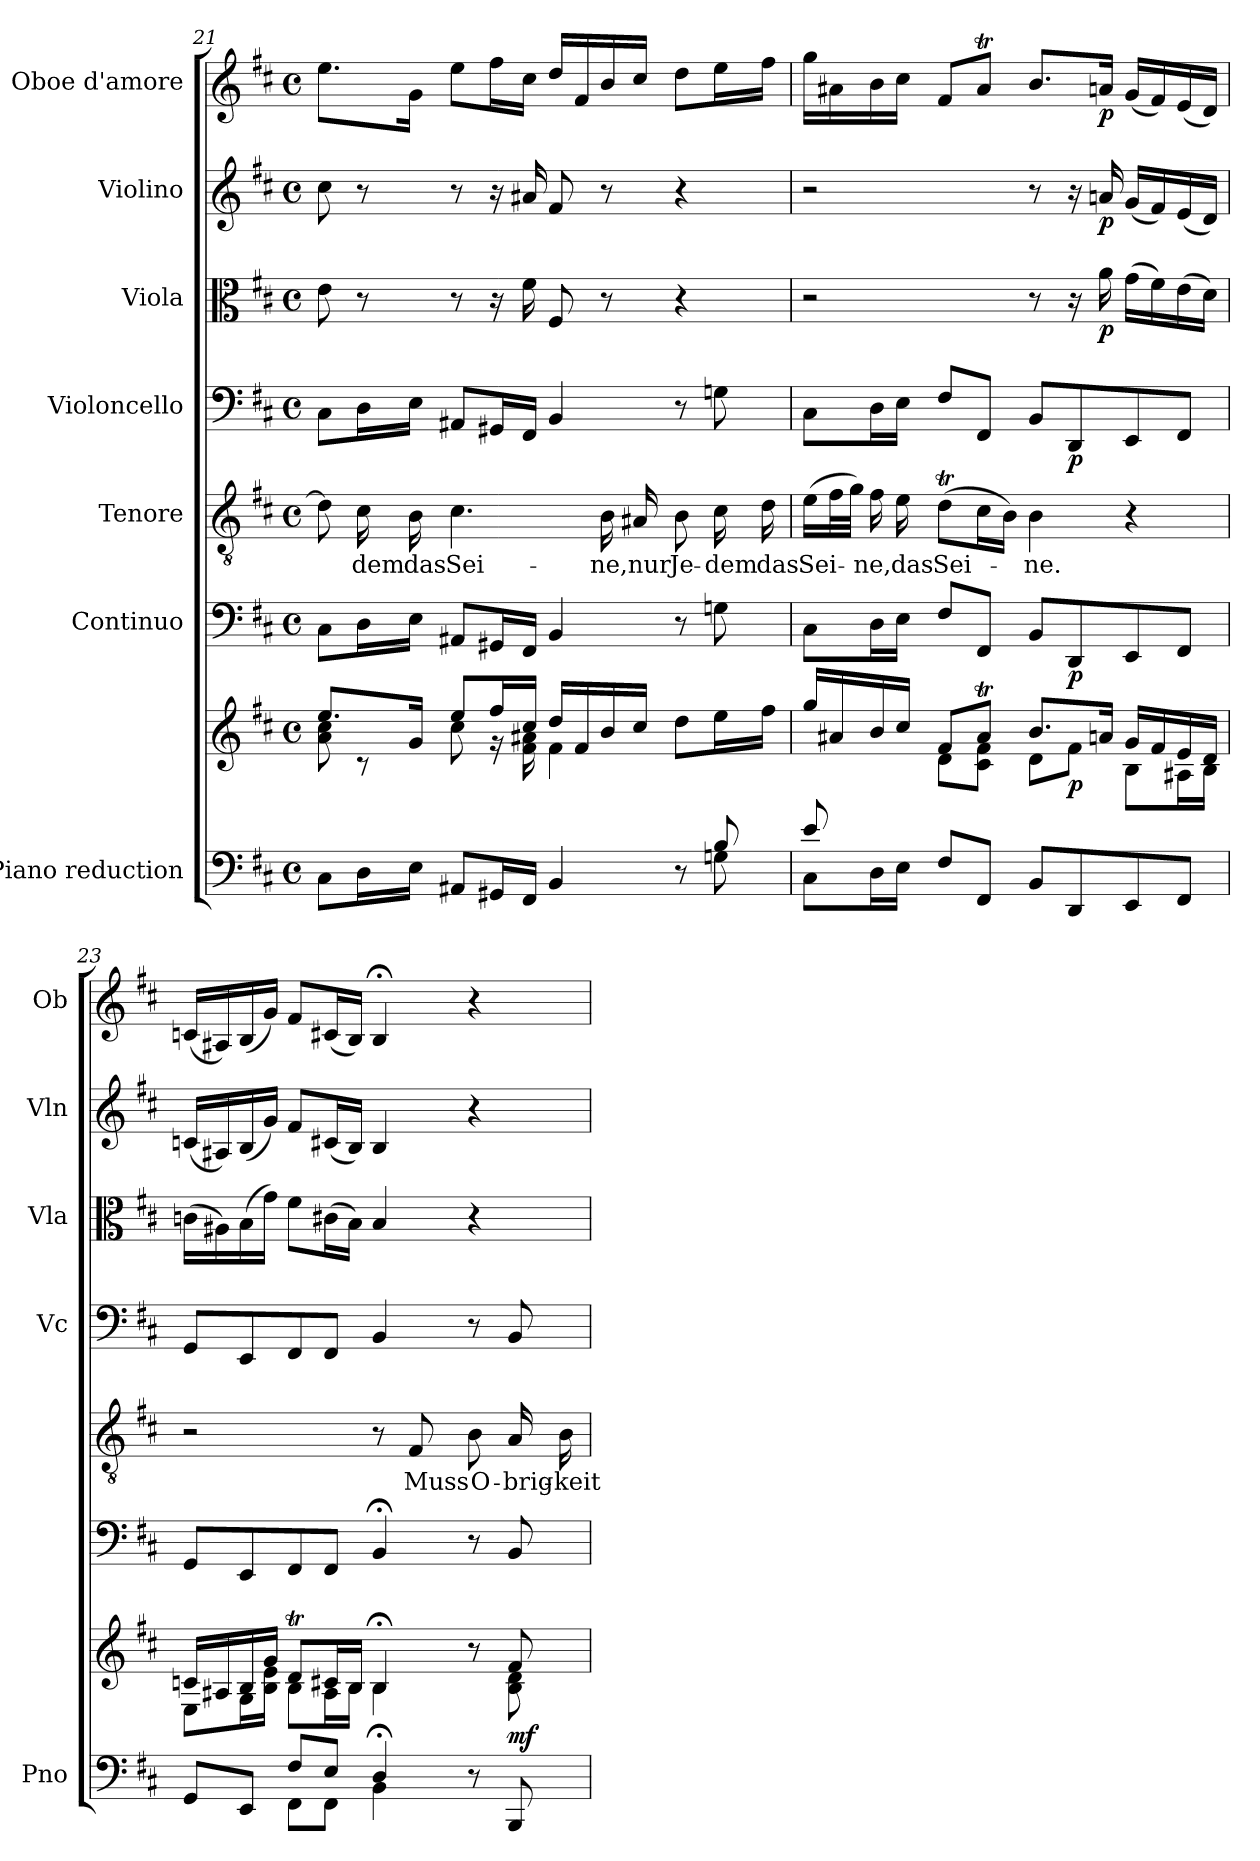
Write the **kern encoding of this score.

**kern	**kern	**dynam	**kern	**dynam	**kern	**text	**kern	**dynam	**kern	**dynam	**kern	**dynam	**kern	**dynam
*part7	*part7	*part7	*part6	*part6	*part5	*part5	*part4	*part4	*part3	*part3	*part2	*part2	*part1	*part1
*staff8	*staff7	*staff7/8	*staff6	*staff6	*staff5	*staff5	*staff4	*staff4	*staff3	*staff3	*staff2	*staff2	*staff1	*staff1
*I"Piano reduction	*	*	*I"Continuo	*	*I"Tenore	*	*I"Violoncello	*	*I"Viola	*	*I"Violino	*	*I"Oboe d'amore	*
*I'Pno	*	*	*	*	*	*	*I'Vc	*	*I'Vla	*	*I'Vln	*	*I'Ob	*
*clefF4	*clefG2	*	*clefF4	*	*clefGv2	*	*clefF4	*	*clefC3	*	*clefG2	*	*clefG2	*
*	*	*	*ITrd7c12	*	*	*	*	*	*	*	*	*	*	*
*k[f#c#]	*k[f#c#]	*	*k[f#c#]	*	*k[f#c#]	*	*k[f#c#]	*	*k[f#c#]	*	*k[f#c#]	*	*k[f#c#]	*
*M4/4	*M4/4	*	*M4/4	*	*M4/4	*	*M4/4	*	*M4/4	*	*M4/4	*	*M4/4	*
*met(c)	*met(c)	*	*met(c)	*	*met(c)	*	*met(c)	*	*met(c)	*	*met(c)	*	*met(c)	*
=21	=21	=21	=21	=21	=21	=21	=21	=21	=21	=21	=21	=21	=21	=21
*^	*^	*	*	*	*	*	*	*	*	*	*	*	*	*
2..ryy	8C#\L	8.ee/L	8a\ 8cc#\	.	8CC#\L	.	8d\]	.	8C#\L	.	8e\	.	8cc#\	.	8.ee\L	.
!	!	!	!	!	!	!	!	!LO:LY:b	!	!	!	!	!	!	!	!
.	16D\L	.	8r	.	16DD\L	.	16c#\	-dem	16D\L	.	8r	.	8r	.	.	.
!	!	!	!	!	!	!	!	!LO:LY:b	!	!	!	!	!	!	!	!
.	16E\JJ	16g/Jk	.	.	16EE\JJ	.	16B\	das	16E\JJ	.	.	.	.	.	16g\Jk	.
!	!	!	!	!	!	!	!	!LO:LY:b	!	!	!	!	!	!	!	!
.	8AA#X/L	8ee/L	8cc#\	.	8AAA#X/L	.	4.c#\	Sei-	8AA#X/L	.	8r	.	8r	.	8ee\L	.
.	16GG#X/L	16ff#/L	16r	.	16GGG#X/L	.	.	.	16GG#X/L	.	16r	.	16r	.	16ff#\L	.
.	16FF#/JJ	16cc#/JJ	16f#\ 16a#X\	.	16FFF#/JJ	.	.	.	16FF#/JJ	.	16f#\	.	16a#X/	.	16cc#\JJ	.
.	4BB/	16dd/LL	4f#\	.	4BBB/	.	.	.	4BB/	.	8F#/	.	8f#/	.	16dd/LL	.
.	.	16f#/	.	.	.	.	.	.	.	.	.	.	.	.	16f#/	.
!	!	!	!	!	!	!	!	!LO:LY:b	!	!	!	!	!	!	!	!
.	.	16b/	.	.	.	.	16B\	-ne,	.	.	8r	.	8r	.	16b/	.
!	!	!	!	!	!	!	!	!LO:LY:b	!	!	!	!	!	!	!	!
.	.	16cc#/JJ	.	.	.	.	16A#X/	nur	.	.	.	.	.	.	16cc#/JJ	.
!	!	!	!	!	!	!	!	!LO:LY:b	!	!	!	!	!	!	!	!
.	8r	8dd\L	8ryy	.	8r	.	8B\	Je-	8r	.	4r	.	4r	.	8dd\L	.
!	!	!	!	!	!	!	!	!LO:LY:b	!	!	!	!	!	!	!	!
8B/	8Gn\	16ee\L	8ryy	.	8GGn\	.	16c#\	-dem	8Gn\	.	.	.	.	.	16ee\L	.
!	!	!	!	!	!	!	!	!LO:LY:b	!	!	!	!	!	!	!	!
.	.	16ff#\JJ	.	.	.	.	16d\	das	.	.	.	.	.	.	16ff#\JJ	.
!!LO:LB:g=z
=22	=22	=22	=22	=22	=22	=22	=22	=22	=22	=22	=22	=22	=22	=22	=22	=22
!	!	!	!	!	!	!	!	!LO:LY:b	!	!	!	!	!	!	!	!
8e/L	8C#\L	16gg/LL	8ryy	.	8CC#\L	.	(>16e\LL	Sei-	8C#\L	.	2r	.	2r	.	16gg\LL	.
.	.	16a#X/	.	.	.	.	32f#\L	.	.	.	.	.	.	.	16a#X\	.
.	.	.	.	.	.	.	32g\JJJ)	.	.	.	.	.	.	.	.	.
!	!	!	!	!	!	!	!	!LO:LY:b	!	!	!	!	!	!	!	!
2..ryy	16D\L	16b/	16f#\L	.	16DD\L	.	16f#\	-ne,	16D\L	.	.	.	.	.	16b\	.
!	!	!	!	!	!	!	!	!LO:LY:b	!	!	!	!	!	!	!	!
.	16E\JJ	16cc#/JJ	16g\JJ	.	16EE\JJ	.	16e\	das	16E\JJ	.	.	.	.	.	16cc#\JJ	.
!	!	!	!	!	!	!	!	!LO:LY:b	!	!	!	!	!	!	!	!
.	8F#/L	8f#/L	8d\L	.	8FF#/L	.	(>8dT\L	Sei-	8F#/L	.	.	.	.	.	8f#/L	.
.	8FF#/J	8a#t/J	8c#\ 8f#\J	.	8FFF#/J	.	16c#\L	.	8FF#/J	.	.	.	.	.	8a#t/J	.
.	.	.	.	.	.	.	16B\JJ)	.	.	.	.	.	.	.	.	.
!	!	!	!	!	!	!	!	!LO:LY:b	!	!	!	!	!	!	!	!
.	8BB/L	8.b/L	8d\L	.	8BBB/L	.	4B\	-ne.	8BB/L	.	8r	.	8r	.	8.b/L	.
!	!	!	!	!LO:DY:b	!	!LO:DY:b	!	!	!	!LO:DY:b	!	!	!	!	!	!
.	8DD/	.	8f#\J	p	8DDD/	p	.	.	8DD/	p	16r	.	16r	.	.	.
!	!	!	!	!	!	!	!	!	!	!	!	!LO:DY:b	!	!LO:DY:b	!	!LO:DY:b
.	.	16an/Jk	.	.	.	.	.	.	.	.	16a\	p	16an/	p	16an/Jk	p
.	8EE/	16g/LL	8B\L	.	8EEE/	.	4r	.	8EE/	.	(>16g\LL	.	(<16g/LL	.	(<16g/LL	.
.	.	16f#/	.	.	.	.	.	.	.	.	16f#\)	.	16f#/)	.	16f#/)	.
.	8FF#/J	16e/	16A#X\L	.	8FFF#/J	.	.	.	8FF#/J	.	(>16e\	.	(<16e/	.	(<16e/	.
.	.	16d/JJ	16B\JJ	.	.	.	.	.	.	.	16d\JJ)	.	16d/JJ)	.	16d/JJ)	.
=23	=23	=23	=23	=23	=23	=23	=23	=23	=23	=23	=23	=23	=23	=23	=23	=23
8GG/L	4ryy	16cn/LL	8E\L	.	8GGG/L	.	2r	.	8GG/L	.	(>16cn\LL	.	(<16cn/LL	.	(<16cn/LL	.
.	.	16A#X/	.	.	.	.	.	.	.	.	16A#X\)	.	16A#X/)	.	16A#X/)	.
8EE/J	.	16B/	16G\L	.	8EEE/	.	.	.	8EE/	.	(>16B\	.	(<16B/	.	(<16B/	.
.	.	16g/JJ	16B\ 16e\JJ	.	.	.	.	.	.	.	16g\JJ)	.	16g/JJ)	.	16g/JJ)	.
8F#/L	8FF#\L	8dT/L	8B\L	.	8FFF#/	.	.	.	8FF#/	.	8f#\L	.	8f#/L	.	8f#/L	.
8E/J	8FF#\J	16c#X/L	16A#\L	.	8FFF#/J	.	.	.	8FF#/J	.	(>16c#X\L	.	(<16c#X/L	.	(<16c#X/L	.
.	.	16B/JJ	16B\JJ	.	.	.	.	.	.	.	16B\JJ)	.	16B/JJ)	.	16B/JJ)	.
4D;/	4BB\	4B;</	4B\	.	4BBB;/	.	8r	.	4BB/	.	4B/	.	4B/	.	4B;</	.
!	!	!	!	!	!	!	!	!LO:LY:b	!	!	!	!	!	!	!	!
.	.	.	.	.	.	.	8F#/	Muss	.	.	.	.	.	.	.	.
!	!	!	!	!	!	!	!	!LO:LY:b	!	!	!	!	!	!	!	!
8r	8ryy	8r	8ryy	.	8r	.	8B\	O-	8r	.	4r	.	4r	.	4r	.
!	!	!	!	!LO:DY:b	!	!	!	!LO:LY:b	!	!	!	!	!	!	!	!
8BBB/	8ryy	8f#/	8B\ 8d\	mf	8BBB/	.	16A/	-brig-	8BB/	.	.	.	.	.	.	.
!	!	!	!	!	!	!	!	!LO:LY:b	!	!	!	!	!	!	!	!
.	.	.	.	.	.	.	16B\	-keit	.	.	.	.	.	.	.	.
*v	*v	*	*	*	*	*	*	*	*	*	*	*	*	*	*	*
*	*v	*v	*	*	*	*	*	*	*	*	*	*	*	*	*
=	=	=	=	=	=	=	=	=	=	=	=	=	=	=
*-	*-	*-	*-	*-	*-	*-	*-	*-	*-	*-	*-	*-	*-	*-
